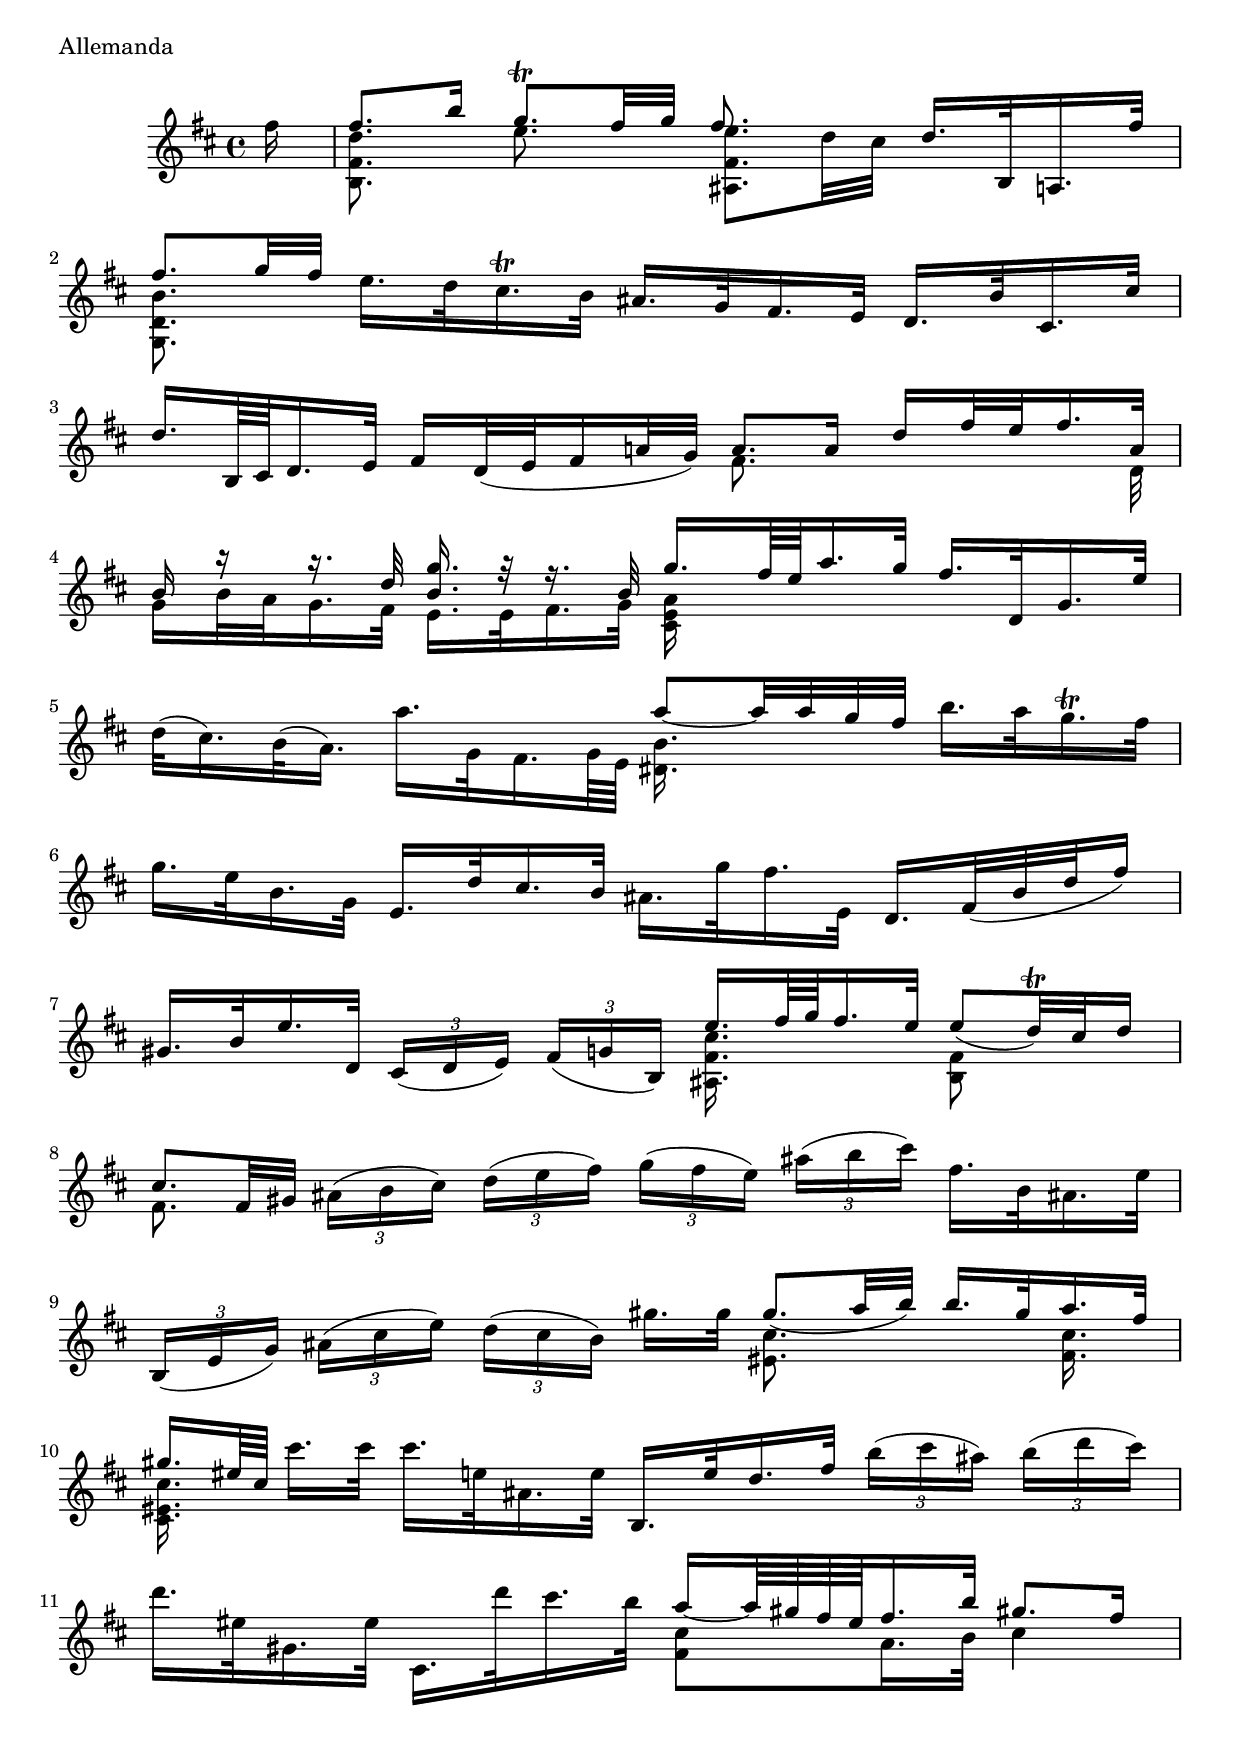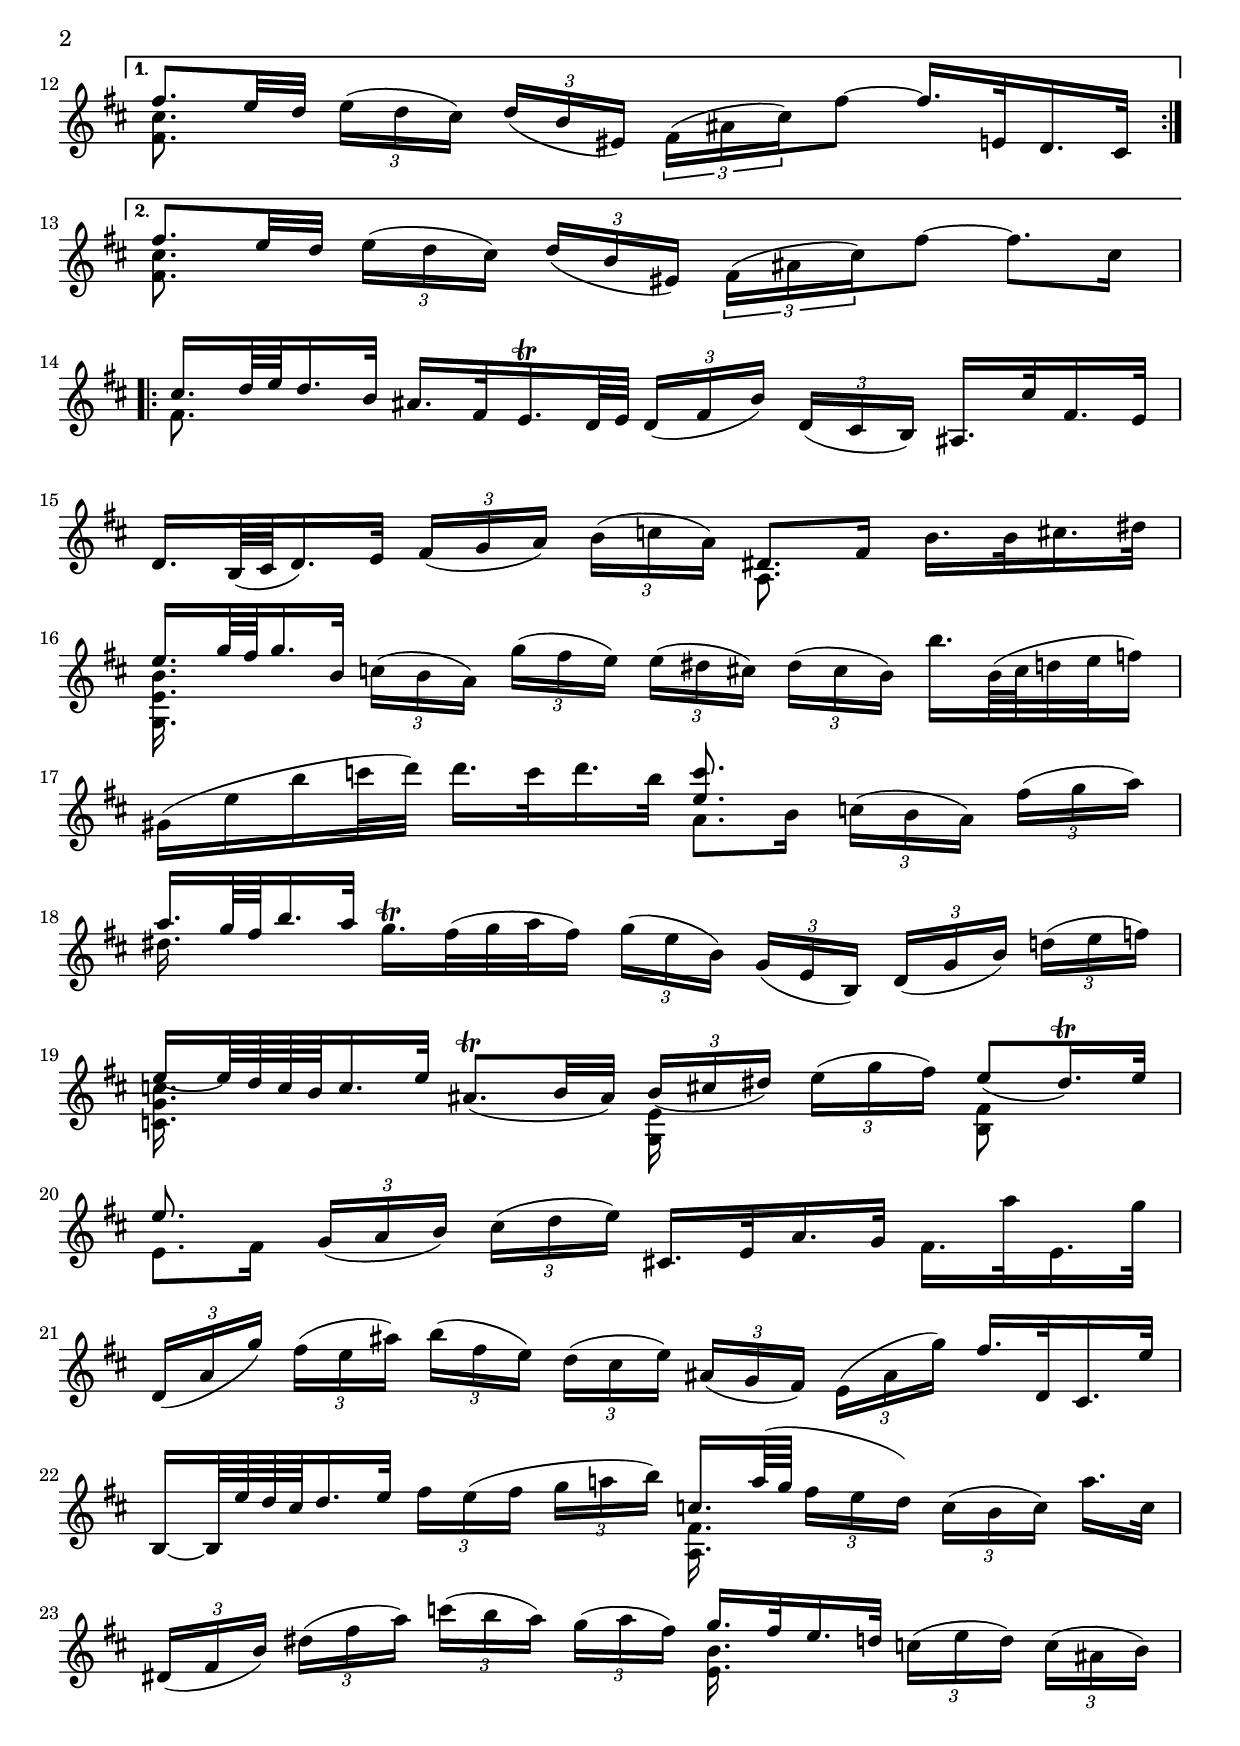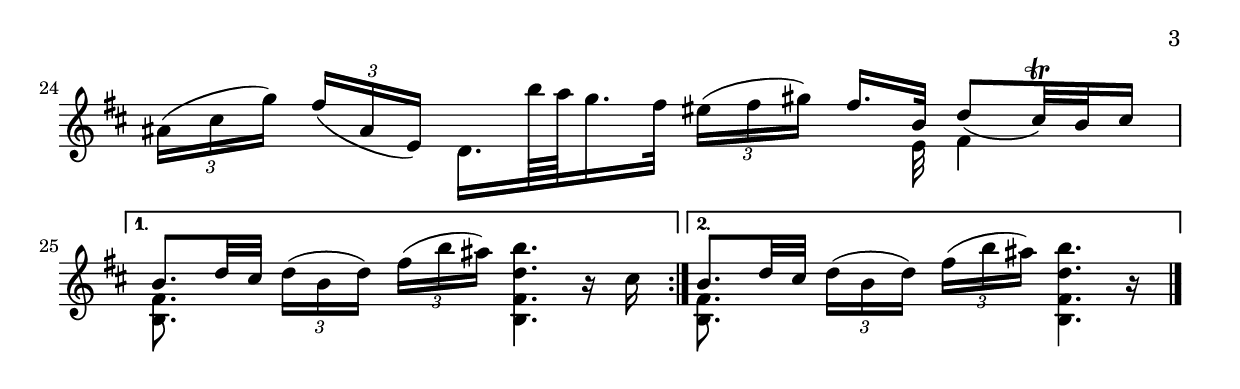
\version "2.16.0"

% Movement 1, Allemanda

\version "2.24.3"

iA =  {
  \tupletSpan 8
  \set autoBeaming = ##f
  s16 |
  \stemDown
  <d'' fis' b>8.  s16  e''8.  s16 <e'' fis' ais>8.[  d''32 cis''32]
  \stemNeutral   d''16.[  b32  a16.  fis''32]  |
  % 2
  \stemUp  fis''8.[  g''32  fis''32] \stemNeutral
   e''16.[  d''32 cis''16.\trill  b'32]  ais'16.[  g'32  fis'16.  e'32]
   d'16.[  b'32  cis'16.  cis''32]  |
  % 3
   d''16.[  b64  cis'64  d'16.  e'32]
   fis'16[  d'32(  e'32 fis'16  a'!32   g'32)] \stemUp  a'8.[  a'16]
   d''16[  fis''32  e''32  fis''16.  a'32] |
  % 4
  b'16 r16 r16. d''32  <g'' b'>16. r32 r16. b'32
   g''16.[ fis''64  e''64  a''16.  g''32]
  \stemNeutral  fis''16.[  d'32  g'16. e''32]  |
  % 5
   d''32[(   cis''16.)  b'32(   a'16.)]   a''16.[  g'32  fis'16. g'64  e'64]
  \stemDown <b' dis'>16. s32 s4. |  s1 |
  % 7
  s2 \stemUp  e''16.[  fis''64  g''64  fis''16.  e''32]
   e''8[(   d''32)\trill cis''32  d''16]  |
  % 8
   cis''8.[  fis'32  gis'32] \stemNeutral \tuplet 3/2
  { ais'16[(  b'   cis'')]  d''[(  e''   fis'')]
   g''[(  fis''   e'')]  ais''[(  b''   cis''')]}
   fis''16.[  b'32  ais'!16. e''32]  |
  % 9
  \tuplet 3/2 { b16[(  e'16   g'16)]   ais'16[(  cis''16   e''16)]
   d''16[(  cis''16   b'16)]}   gis''16.[  gis''32] \stemUp
   gis''8.[(  a''32  b''32)]   b''16.[  gis''32  a''16.  fis''32]  |
  % 10
   gis''16.[  eis''64  cis''64] \stemNeutral   cis'''16.[  cis'''32]
   cis'''16.[ e''32  ais'16.  e''32]   b16.[  e''32  d''16.  fis''32]
  \tuplet 3/2 { b''16[(  cis'''16   ais''16)]   b''16[(  d'''16   cis'''16)]}  |
  % 11
   d'''16.[  eis''32  gis'16.  eis''32]
   cis'16.[  d'''32  cis'''16.  b''32]
  \stemUp
   a''16[ ~ a''64  gis''64  fis''64  eis''64 fis''16.  b''32]
   gis''!8.[  fis''16]  |
  % 12, prima volta
   fis''8.[  e''32  d''32] \stemNeutral  \tuplet 3/2
    { e''16[(  d''  cis'')]   d''[( b'   eis')]   fis'[(  ais'   cis'')}
    fis''8] ~  fis''16.[ e'32  d'16.  cis'32]
  % 12, seconda volta
  \stemUp  fis''8.[  e''32  d''32]  \stemNeutral \tuplet 3/2
    { e''16[(  d''  cis'')]   d''[( b'   eis')]   fis'[(  ais'   cis'')}
    fis''8] ~  fis''8.[ cis''16]

  % 13
  \stemUp
   cis''16.[  d''64  e''64  d''16.  b'32] \stemNeutral
   ais'16.[  fis'32 e'16.\trill  d'64  e'64] \tuplet 3/2
  { d'16[(  fis'   b')]   d'[(  cis'  b)]}  ais16.[ cis''32 fis'16. e'32] |
  % 14
   d'16.[  b64(  cis'64   d'16.)  e'32]  \tuplet 3/2
  { fis'16[(  g'   a')]  b'[(  c''   a')]} \stemUp
   dis'8.[  fis'16] \stemNeutral  b'16.[  b'32 cis''16.  dis''32]  |
  % 15
  \stemUp
   e''16.[  g''64  fis''64  g''16.  b'32] \stemNeutral \tuplet 3/2
  { c''16[( b'  a')]  g''[( fis''  e'')]  e''[( dis''  cis'')]  dis''[( cis''  b')]}
   b''16.[  b'64(  cis''64 d''32  e''32   f''16)]  |
  % 16
   gis'16[(  e''16  b''16  c'''32   d'''32)]
   d'''16.[  c'''32 d'''16.  b''32]
  \stemUp <c''' e''>8. s16*5  |
  % 17
  \stemDown dis''16.  s32*29  |
  % 18
  <c'' g' c'>16.  s32*13  <e' g>16  s8.  <fis' b>8 s8  |
  % 19
   e'8.[  fis'16] \stemNeutral  \tuplet 3/2 { g'16[( a'  b')]  cis''[( d''  e'')]}
   cis'!16.[  e'32  a'16.  g'32]
   fis'16.[  a''32 e'16.  g''32]  |
  % 20
  \tuplet 3/2 { d'16[(  a'   g'')]   fis''[(  e''   ais'')]  b''[( fis''  e'')]
   d''[(  cis''   e'')]   ais'[( g'  fis')]  e'[( ais'  g'')] }
   fis''16.[ d'32 cis'16. e''32] |
  % 21
   b16[ ~ b64  e''64  d''64  cis''64  d''16.  e''32]
  \tuplet 3/2 { fis''16[  e''(  fis'']   g''[  a''!   b'')]}
  \stemUp  c''16.[  a''64(  g''64] \stemNeutral \tuplet 3/2
  { fis''16[  e''   d'')]  c''[( b'  c'')]}   a''16.[  c''32]  |
  % 22
  \tuplet 3/2 { dis'16[(  fis'   b')]   dis''[(  fis''   a'')]
   c'''[(  b''   a'')]   g''[(  a''   fis'')]} \stemUp
   g''16.[  fis''32  e''16.  d''32] \stemNeutral \tuplet 3/2
  { c''16[(  e''   d'')]  c''[(  ais'   b')]}  |
  % 23
  \tuplet 3/2 { ais'[(  cis''   g'')]   fis''[(  ais'   e')]}
   d'16.[  b''64  a''64  g''16.  fis''32]
  \tuplet 3/2 { eis''16[(  fis''  gis'')]} \stemUp  fis''16.[  b'32]
   d''8[(   cis''32)\trill  b'32  cis''16]  |
  % 24, prima volta
  \stemUp  b'8.[  d''32 cis''32] \stemNeutral \tuplet 3/2
    { d''16[(  b'   d'')]   fis''[(  b''  ais'')]}
    <b'' d'' fis' b>4. r16  cis''16
  %24, seconda volta
  \stemUp  b'8.[  d''32 cis''32] \stemNeutral \tuplet 3/2
    { d''16[(  b'   d'')]   fis''[(  b''  ais'')]}
    <b'' d'' fis' b>4. r16
}

iB =  {
  \tupletSpan 8
  \set autoBeaming = ##f
  fis''16
  \stemUp
   fis''8.[  b''16]   g''8.[\trill  fis''32  g''32] fis''8. s16*5  |
  % 2
  \stemDown
  <b' d' g>8. s16*13  |
  % 3
  s2 fis'8. s4 s32 d'32 |
  % 4
   g'16[  b'32  a'32  g'16.  fis'32]  e'16.[  e'32  fis'16. g'32]
  <a' e' cis'>16  s16*7
  % 5
  s2 \stemUp  a''8[ ~ a''32  a''32  g''32  fis''32] \stemNeutral
   b''16.[  a''32  g''16.\trill  fis''32]  |
  % 6
   g''16.[  e''32  b'16.  g'32]   e'16.[  d''32  cis''16. b'32]
   ais'16.[  g''32  fis''16.  e'32]
   d'16.[  fis'32( b'32  d''32   fis''16)]  |
  % 7
   gis'16.[  b'32  e''16.  d'32] \tuplet 3/2
  { cis'16[(  d'   e')]  fis'[( g'  b)]} % g=>>gis?
  \stemDown <cis'' fis' ais>16.  s32*5  <fis' b>8 s8  |
  % 8
  fis'8. s16 s4*3 |
  % 9
  s2 <cis'' eis'>8. s16*3  <cis'' fis'>16.  s32  |
  % 10
  <cis'' eis' cis'>16.  s32 s4. s2 |
  % 11
  s2 <cis'' fis'>8[  a'16.  b'32]  cis''4
  % 12, prima volta
  <cis'' fis'>8. s16*13
  %12, seconda volta
  <cis'' fis'>8. s16*13

  % 13
  fis'8.  s16 s4*3
  % 14
  s2 a8.  s16*5  |
  % 15
  <b' e' g>16. s32 s8*7
  % 16
  s2  a'8.[  b'16] \stemNeutral \tuplet 3/2
  { c''16[(  b'16   a'16)]  fis''16[(  g''16  a''16)]}  |
  % 17
  \stemUp
   a''16.[  g''64  fis''64  b''16.  a''32]  \stemNeutral
   g''16.[\trill  fis''32(  g''32  a''32   fis''16)]  \tuplet 3/2
  { g''16[( e''  b')]  g'[( e'  b)]  d'[( g'  b')]  d''[( e''  f'')]} |
  % 18
  \stemUp
   e''16[ ~ e''64  d''64  c''64  b'64  c''16.  e''32]
  \stemNeutral  ais'8.[\trill(  b'32   ais'32)]  \tuplet 3/2
  {\stemUp  b'16[(  cis''   dis'')]  \stemNeutral  e''[( g''   fis'')]}
  \stemUp  e''8[(   dis''16.)\trill  e''32]  |
  % 19
  e''8. s16 s4*3 | s1 |
  % 21
  \stemDown
  s2 <fis' a>16.  s32 s8*3
  % 22
  s2 <b' e'>16. s32 s8*3
  % 23
  s2 s8 s16. e'32  fis'4  |
  % 24, prima volta
  <fis' b>8. s16 s2 s4
  % 24, seconda volta
  <fis' b>8. s16 s2 s8.
}

iNotes =  \context Staff <<
  \context Voice=A \iA
  \context Voice=B \iB
>>


iViolinGlobal =   {
  \clef "treble"
  \key d\major
  \time 4/4
  \partial 16
  \repeat "volta" 2 {
    s16 | s1*11 |
  }
  \alternative {
    { s1 }
    { s1 }
  }

  \repeat "volta" 2 {
    s1*11
  }
  \alternative {
    { s1 }
    { s16*15 \bar "|." }
  }
}

iViolinScripts =  {
}

iViolinStaff =  \context Staff <<
  \iNotes
  \iViolinGlobal
  \iViolinScripts
>>

\score {
  \iViolinStaff
  \layout { }
  
  \midi {
    \tempo 4 = 32
    }


  \header {
    piece = "Allemanda"
    opus = ""
  }
}
